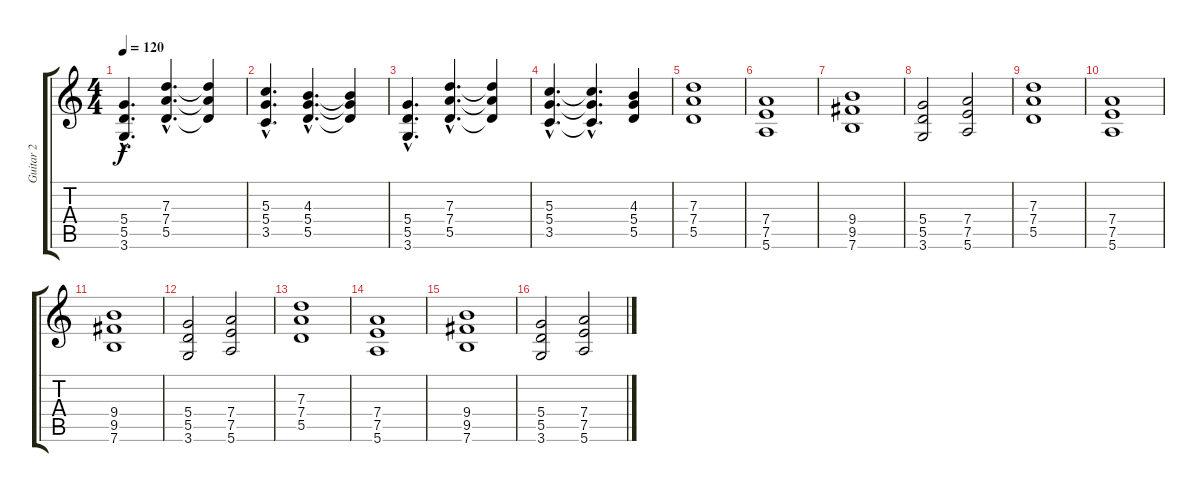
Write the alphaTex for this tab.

\track ("Guitar 2" "Guitar 2") {instrument distortionguitar}
\staff {score tabs}
\tuning (E4 B3 G3 D3 A2 E2) {hide}
\ts (4 4)
\tempo 120
\clef g2
\ks c
(5.4{hac} 5.5{hac} 3.6{hac}).4{d dy f} (7.3{hac} 7.4{hac} 5.5{hac}).4{d} (7.3{t} 7.4{t} 5.5{t}).4 |
(5.3{hac} 5.4{hac} 3.5{hac}).4{d} (4.3{hac} 5.4{hac} 5.5{hac}).4{d} (4.3{t} 5.4{t} 5.5{t}).4 |
(5.4{hac} 5.5{hac} 3.6{hac}).4{d} (7.3{hac} 7.4{hac} 5.5{hac}).4{d} (7.3{t} 7.4{t} 5.5{t}).4 |
(5.3{hac} 5.4{hac} 3.5{hac}).4{d} (5.3{hac t} 5.4{hac t} 3.5{hac t}).4{d} (4.3 5.4 5.5).4 |
(7.3 7.4 5.5).1 |
(7.4 7.5 5.6).1 |
(9.4 9.5 7.6).1 |
(5.4 5.5 3.6).2 (7.4 7.5 5.6).2 |
(7.3 7.4 5.5).1 |
(7.4 7.5 5.6).1 |
(9.4 9.5 7.6).1 |
(5.4 5.5 3.6).2 (7.4 7.5 5.6).2 |
(7.3 7.4 5.5).1 |
(7.4 7.5 5.6).1 |
(9.4 9.5 7.6).1 |
(5.4 5.5 3.6).2 (7.4 7.5 5.6).2
